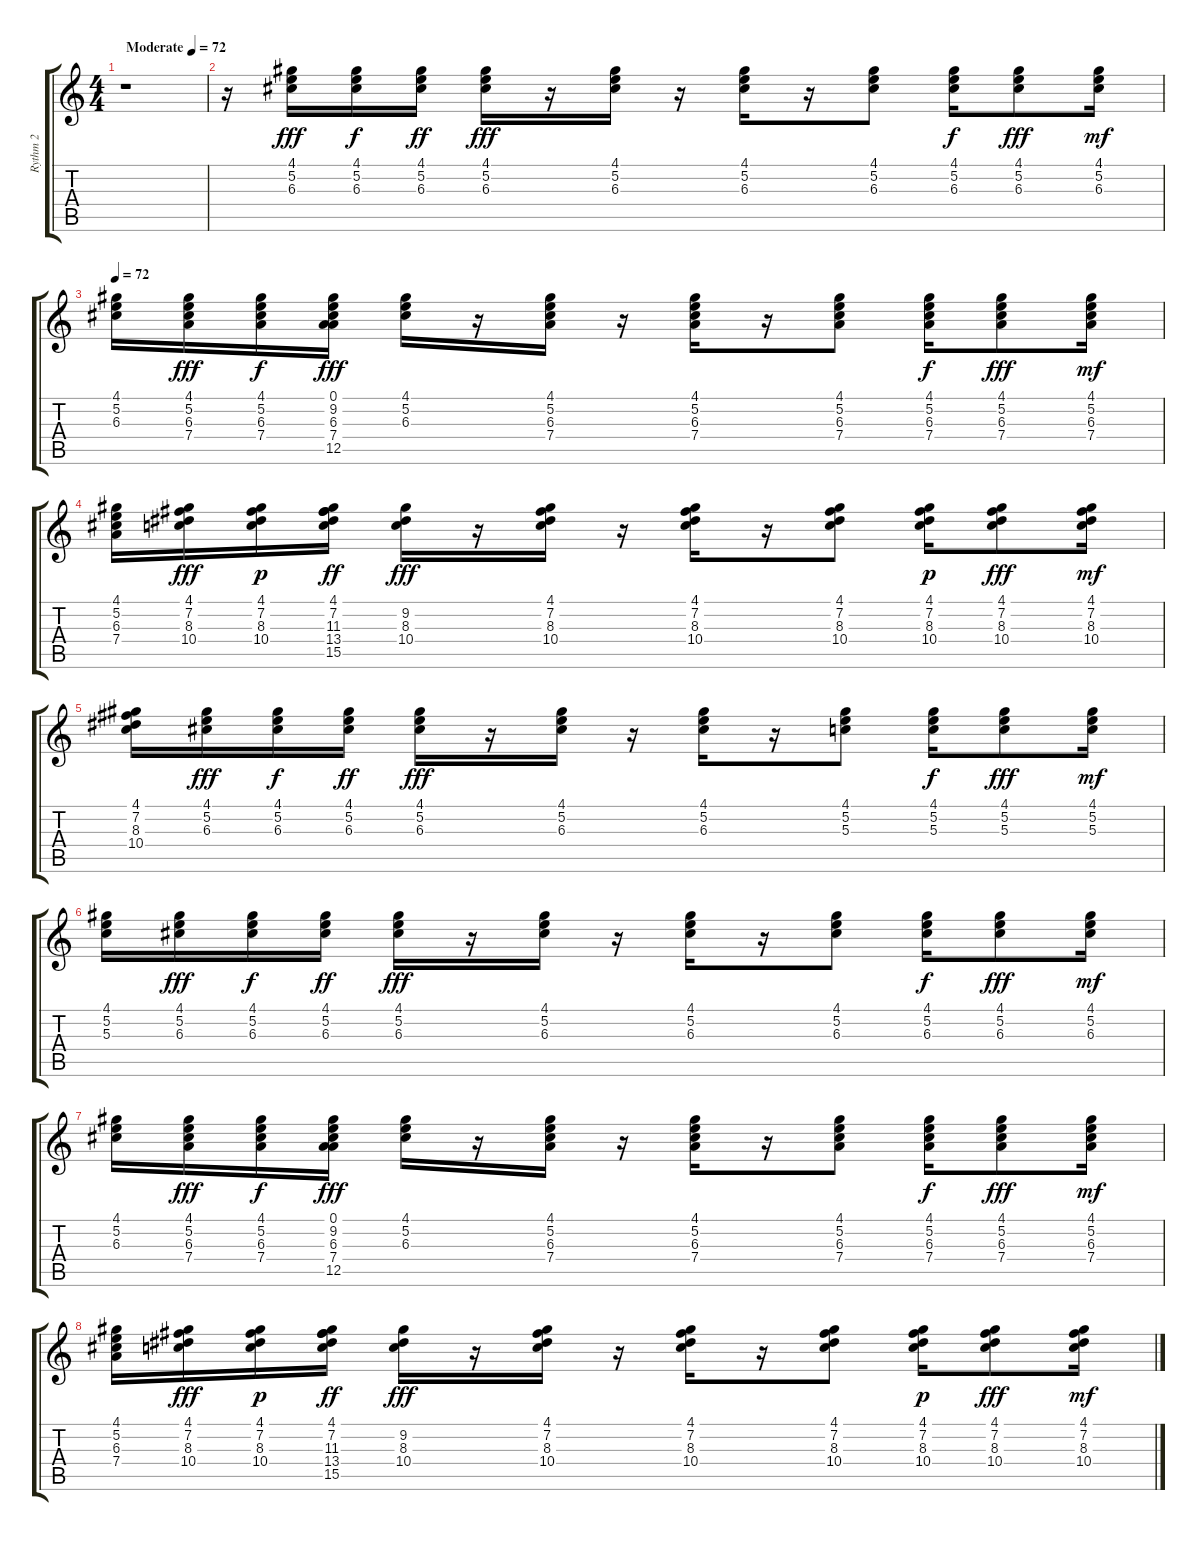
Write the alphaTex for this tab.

\track ("Rythm 2" "Rythm 2") {instrument acousticguitarsteel}
\staff {score tabs}
\tuning (E4 B3 G3 D3 A2 E2) {hide}
\ts (4 4)
\tempo (72 "Moderate")
\clef g2
\ks c
r.1{dy fff instrument acousticguitarsteel} |
r.16 (4.1 5.2 6.3).16 (4.1 5.2 6.3).16{dy f} (4.1 5.2 6.3).16{dy ff} (4.1 5.2 6.3).16{dy fff} r.16 (4.1 5.2 6.3).16 r.16 (4.1 5.2 6.3).16 r.16 (4.1 5.2 6.3).8 (4.1 5.2 6.3).16{dy f} (4.1 5.2 6.3).8{dy fff} (4.1 5.2 6.3).16{dy mf} |
\tempo 72
(4.1 5.2 6.3).16 (4.1 5.2 6.3 7.4).16{dy fff} (4.1 5.2 6.3 7.4).16{dy f} (0.1 9.2 6.3 7.4 12.5).16{dy fff} (4.1 5.2 6.3).16 r.16 (4.1 5.2 6.3 7.4).16 r.16 (4.1 5.2 6.3 7.4).16 r.16 (4.1 5.2 6.3 7.4).8 (4.1 5.2 6.3 7.4).16{dy f} (4.1 5.2 6.3 7.4).8{dy fff} (4.1 5.2 6.3 7.4).16{dy mf} |
(4.1 5.2 6.3 7.4).16 (4.1 7.2 8.3 10.4).16{dy fff} (4.1 7.2 8.3 10.4).16{dy p} (4.1 7.2 11.3 13.4 15.5).16{dy ff} (9.2 8.3 10.4).16{dy fff} r.16 (4.1 7.2 8.3 10.4).16 r.16 (4.1 7.2 8.3 10.4).16 r.16 (4.1 7.2 8.3 10.4).8 (4.1 7.2 8.3 10.4).16{dy p} (4.1 7.2 8.3 10.4).8{dy fff} (4.1 7.2 8.3 10.4).16{dy mf} |
(4.1 7.2 8.3 10.4).16 (4.1 5.2 6.3).16{dy fff} (4.1 5.2 6.3).16{dy f} (4.1 5.2 6.3).16{dy ff} (4.1 5.2 6.3).16{dy fff} r.16 (4.1 5.2 6.3).16 r.16 (4.1 5.2 6.3).16 r.16 (4.1 5.2 5.3).8 (4.1 5.2 5.3).16{dy f} (4.1 5.2 5.3).8{dy fff} (4.1 5.2 5.3).16{dy mf} |
(4.1 5.2 5.3).16 (4.1 5.2 6.3).16{dy fff} (4.1 5.2 6.3).16{dy f} (4.1 5.2 6.3).16{dy ff} (4.1 5.2 6.3).16{dy fff} r.16 (4.1 5.2 6.3).16 r.16 (4.1 5.2 6.3).16 r.16 (4.1 5.2 6.3).8 (4.1 5.2 6.3).16{dy f} (4.1 5.2 6.3).8{dy fff} (4.1 5.2 6.3).16{dy mf} |
(4.1 5.2 6.3).16 (4.1 5.2 6.3 7.4).16{dy fff} (4.1 5.2 6.3 7.4).16{dy f} (0.1 9.2 6.3 7.4 12.5).16{dy fff} (4.1 5.2 6.3).16 r.16 (4.1 5.2 6.3 7.4).16 r.16 (4.1 5.2 6.3 7.4).16 r.16 (4.1 5.2 6.3 7.4).8 (4.1 5.2 6.3 7.4).16{dy f} (4.1 5.2 6.3 7.4).8{dy fff} (4.1 5.2 6.3 7.4).16{dy mf} |
(4.1 5.2 6.3 7.4).16 (4.1 7.2 8.3 10.4).16{dy fff} (4.1 7.2 8.3 10.4).16{dy p} (4.1 7.2 11.3 13.4 15.5).16{dy ff} (9.2 8.3 10.4).16{dy fff} r.16 (4.1 7.2 8.3 10.4).16 r.16 (4.1 7.2 8.3 10.4).16 r.16 (4.1 7.2 8.3 10.4).8 (4.1 7.2 8.3 10.4).16{dy p} (4.1 7.2 8.3 10.4).8{dy fff} (4.1 7.2 8.3 10.4).16{dy mf}
